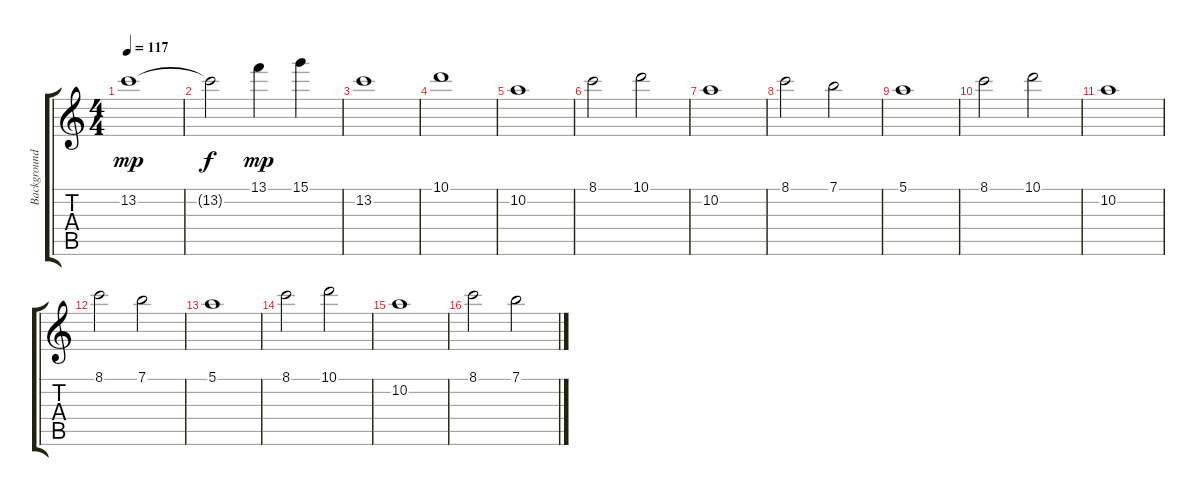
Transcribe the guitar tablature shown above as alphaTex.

\track ("Background Vocals" "Background") {instrument acousticguitarnylon}
\staff {score tabs}
\tuning (E4 B3 G3 D3 A2 E2) {hide}
\ts (4 4)
\tempo 117
\clef g2
\ks c
13.2.1{dy mp} |
13.2{t}.2{dy f} 13.1.4{dy mp} 15.1.4 |
13.2.1 |
10.1.1 |
10.2.1 |
8.1.2 10.1.2 |
10.2.1 |
8.1.2 7.1.2 |
5.1.1 |
8.1.2 10.1.2 |
10.2.1 |
8.1.2 7.1.2 |
5.1.1 |
8.1.2 10.1.2 |
10.2.1 |
8.1.2 7.1.2
